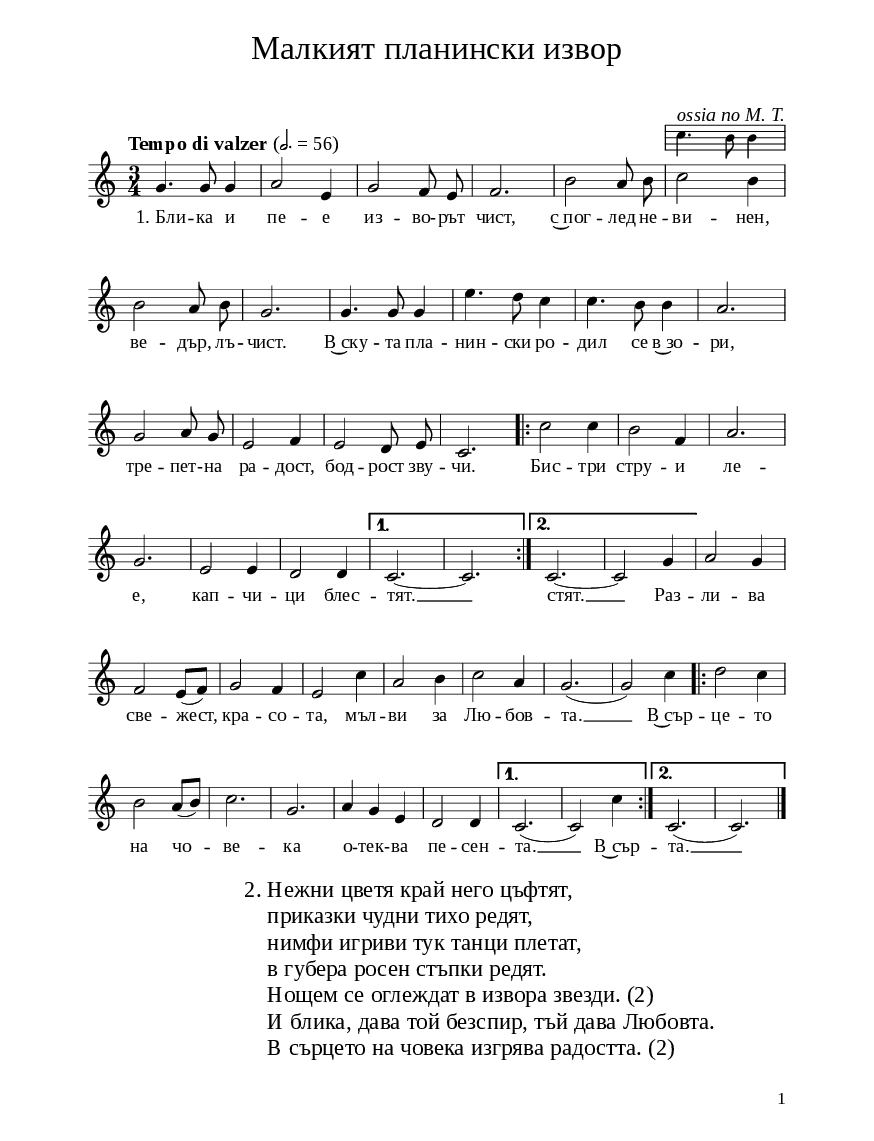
\version "2.24.4"

% include paper part and global functions
\include "include/globals.ily"

\bookpart {
  \label #'ref165
  \tocItem \markup "Малкият планински извор"
  \include "include/bookpart-paper.ily"
  \score {
    \include "include/score-layout.ily"

    \new Staff = main \relative  c'{
      \clef treble
      \key c \major
      \time 3/4
      \tempoFunc "Tempo di valzer" 2. "56"
      \autoBeamOff
      g'4. g8 g4 | % 2
      a2 e4 | % 3
      g2 f8 e8 | % 4
      f2. | % 5
      b2 a8  b8 | % 6
      <<
        { c2  b4 }
        \new Staff \with {
          \override VerticalAxisGroup.default-staff-staff-spacing =
         #'((basic-distance . 5.5)
             (padding . -10))
          \remove "Time_signature_engraver"
          alignAboveContext = #"main"
          fontSize = #-1.5
          \override StaffSymbol.staff-space = #(magstep -2)
          \override StaffSymbol.thickness = #(magstep -2)
          firstClef = ##f
        }
        {\autoBeamOff c4. ^\markup { \large \italic "ossia по М. Т." } b8 b4}
      >>
      \break | % 7
      b2 a8  b8 | % 8
      g2. | % 9
      g4. g8 g4 |
      e'4.  d8  c4 | % 11
      c4.  b8  b4 | % 12
      a2. \break | % 13
      g2 a8 g8 | % 14
      e2 f4 | % 15
      e2 d8 e8 | % 16
      c2. \repeat volta 2 {
        | % 17
        c'2  c4 | % 18
        b2 f4  | % 19
        a2. \break |
        g2. | % 21
        e2 e4 | % 22
        d2 d4
      }
      \alternative {
        {
          | % 23
          c2. ~ | % 24
          c2.
        }
        {
          | % 25
          c2. ~ | % 26
          c2 g'4
        }
      }
      a2 g4 \break | % 28
      f2 e8 ([ f8] ) | % 29
      g2 f4 |
      e2  c'4 | % 31
      a2  b4 | % 32
      c2 a4 | % 33
      g2. ( | % 34
      g2 )  c4
      \repeat volta 2 {
        | % 35
        d2  c4 \break | % 36
        b2 a8 [(  b8 )] | % 37
        c2. | % 38
        g2. | % 39
        a4 g4 e4 |
        d2 d4
      }

      \alternative {
        {
          | % 41
          c2. ( | % 42
          c2 )  c'4
        }
        {
          | % 43
          c,2. ( | % 44
          c2. )
        }
      }
      \bar "|."
    }

    \addlyrics {
      "1. Бли" -- ка и пе -- е из -- "во-" --
      рът чист, с~пог -- лед не -- ви --
      нен, ве -- дър, лъ -- чист. В~ску --
      та пла -- нин -- ски ро -- дил се
      в~зо -- ри, тре -- "пет-" -- на ра --
      дост, бод -- рост зву -- чи. Бис --
      три стру -- и ле -- е, кап -- чи --
      ци блес -- тят. __   стят. __   Раз --
      ли -- ва све -- жест,  кра -- со
      -- та, мъл -- ви за Лю -- бов -- та. __
      В~сър -- це -- то на чо -- ве
      -- ка о -- "тек-" -- ва пе -- сен -- та. __
      В~сър -- та. __

    }

    \header {
      title = \titleFunc #'ref_desc_17 "Малкият планински извор" "Malkijat planinski izvor"
    }

    \midi{}

  } % score
  %\markup \dc-two "D.C." "con repitione"


  \markup \abs-fontsize #11 {
    \hspace #20
    \override #`(baseline-skip . ,bgCoupletBaselineSkip) % affects space between column lines
    \column {
      \line {   2. Нежни цветя край него цъфтят, }
      \line {   "   "  приказки чудни тихо редят,  }
      \line {   "   " нимфи игриви тук танци плетат, }
      \line {   "   "  в губера росен стъпки редят. }
      \line {   "   "  Нощем се оглеждат в извора  звезди. (2)}
      \line {   "   "  И блика, дава  той безспир, тъй дава Любовта. }
      \line {   "   "   В сърцето на човека изгрява радостта. (2)}
    }

  } % markup



} % bookpart

% Più mosso
%
